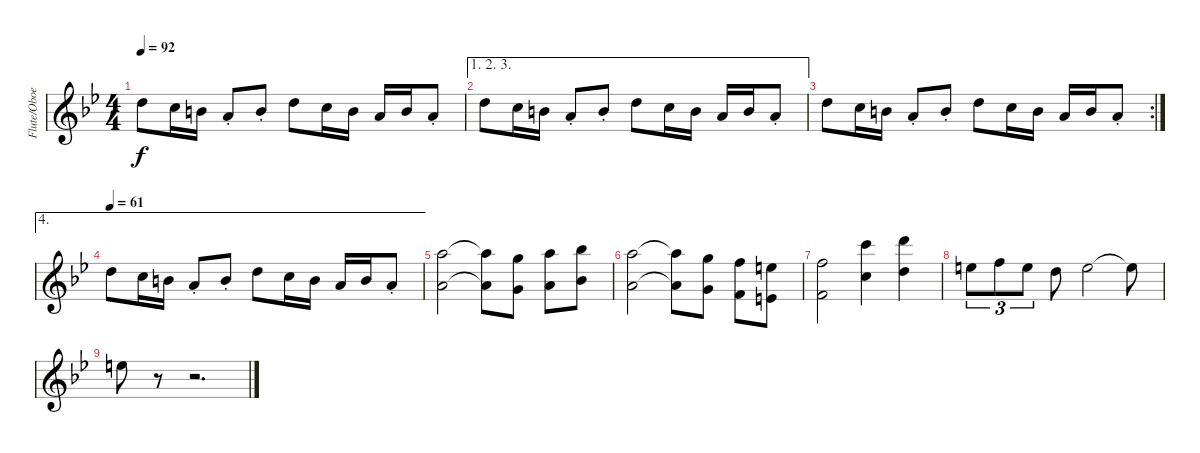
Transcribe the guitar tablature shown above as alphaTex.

\track ("Flute/Oboe" "Flute/Oboe") {instrument flute}
\staff {score}
\tuning (E5 B4 G4 D4 A3 E3) {hide}
\ts (4 4)
\tempo 92
\clef g2
\ks gminor
7.3.8{dy f} 5.3.16 4.3.16 2.3{st}.8 4.3{st}.8 7.3.8 5.3.16 4.3.16 2.3.16 4.3.16 2.3{st}.8 |
\ae (1 2 3)
7.3.8 5.3.16 4.3.16 2.3{st}.8 4.3{st}.8 7.3.8 5.3.16 4.3.16 2.3.16 4.3.16 2.3{st}.8 |
\rc 2
7.3.8 5.3.16 4.3.16 2.3{st}.8 4.3{st}.8 7.3.8 5.3.16 4.3.16 2.3.16 4.3.16 2.3{st}.8 |
\ae 4
\tempo 61
7.3.8 5.3.16 4.3.16 2.3{st}.8 4.3{st}.8 7.3.8 5.3.16 4.3.16 2.3.16 4.3.16 2.3{st}.8 |
(5.1 2.3).2 (5.1{t} 2.3{t}).8 (3.1 0.3).8 (5.1 2.3).8 (6.1 3.3).8 |
(5.1 2.3).2 (5.1{t} 2.3{t}).8 (3.1 0.3).8 (6.2 3.4).8 (5.2 2.4).8 |
(6.2 3.4).2 (13.2 10.4).4 (15.2 12.4).4 |
9.3.8{tu (3 2) instrument oboe} 10.3.8{tu (3 2)} 9.3.8{tu (3 2)} 7.3.8 9.3.2 9.3{t}.8 |
14.4.8 r.8 r.2{d}
